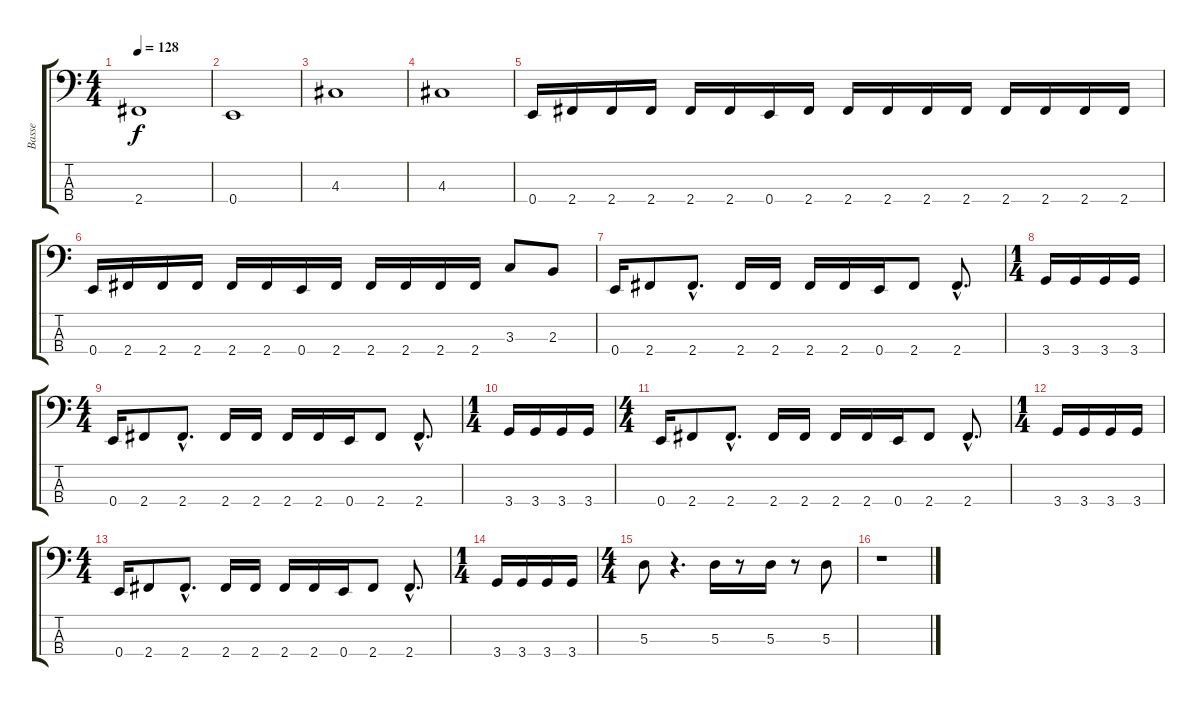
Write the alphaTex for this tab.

\track ("Basse" "Basse") {instrument electricbassfinger}
\staff {score tabs}
\tuning (G2 D2 A1 E1) {hide}
\ts (4 4)
\tempo 128
\clef f4
\ks c
2.4.1{dy f} |
0.4.1 |
4.3.1 |
4.3.1 |
0.4.16 2.4.16 2.4.16 2.4.16 2.4.16 2.4.16 0.4.16 2.4.16 2.4.16 2.4.16 2.4.16 2.4.16 2.4.16 2.4.16 2.4.16 2.4.16 |
0.4.16 2.4.16 2.4.16 2.4.16 2.4.16 2.4.16 0.4.16 2.4.16 2.4.16 2.4.16 2.4.16 2.4.16 3.3.8 2.3.8 |
0.4.16 2.4.8 2.4{hac}.8{d} 2.4.16 2.4.16 2.4.16 2.4.16 0.4.16 2.4.8 2.4{hac}.8{d} |
\ts (1 4)
3.4.16 3.4.16 3.4.16 3.4.16 |
\ts (4 4)
0.4.16 2.4.8 2.4{hac}.8{d} 2.4.16 2.4.16 2.4.16 2.4.16 0.4.16 2.4.8 2.4{hac}.8{d} |
\ts (1 4)
3.4.16 3.4.16 3.4.16 3.4.16 |
\ts (4 4)
0.4.16 2.4.8 2.4{hac}.8{d} 2.4.16 2.4.16 2.4.16 2.4.16 0.4.16 2.4.8 2.4{hac}.8{d} |
\ts (1 4)
3.4.16 3.4.16 3.4.16 3.4.16 |
\ts (4 4)
0.4.16 2.4.8 2.4{hac}.8{d} 2.4.16 2.4.16 2.4.16 2.4.16 0.4.16 2.4.8 2.4{hac}.8{d} |
\ts (1 4)
3.4.16 3.4.16 3.4.16 3.4.16 |
\ts (4 4)
5.3.8 r.4{d} 5.3.16 r.8 5.3.16 r.8 5.3.8 |
r.1
